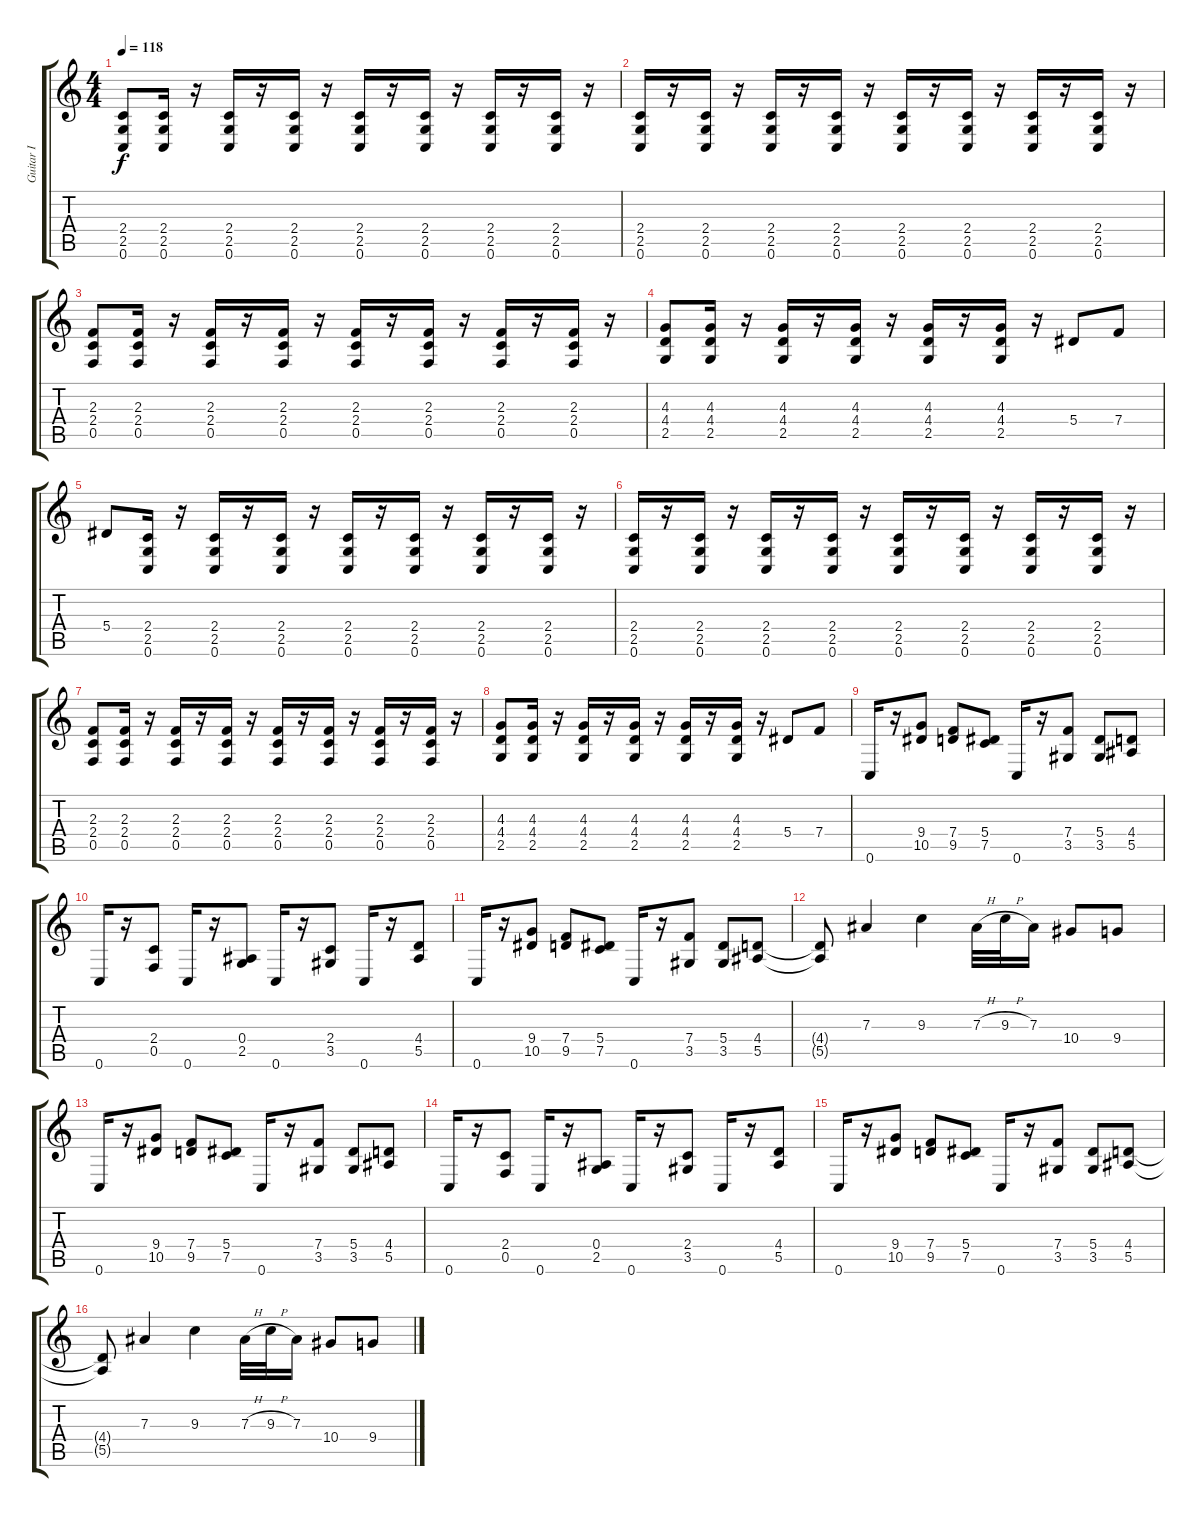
\track ("Guitar I" "Guitar I") {instrument distortionguitar}
\staff {score tabs}
\tuning (C4 G3 Eb3 Bb2 F2 C2) {hide}
\ts (4 4)
\tempo 118
\clef g2
\ks c
(2.4 2.5 0.6).8{dy f} (2.4 2.5 0.6).16 r.16 (2.4 2.5 0.6).16 r.16 (2.4 2.5 0.6).16 r.16 (2.4 2.5 0.6).16 r.16 (2.4 2.5 0.6).16 r.16 (2.4 2.5 0.6).16 r.16 (2.4 2.5 0.6).16 r.16 |
(2.4 2.5 0.6).16 r.16 (2.4 2.5 0.6).16 r.16 (2.4 2.5 0.6).16 r.16 (2.4 2.5 0.6).16 r.16 (2.4 2.5 0.6).16 r.16 (2.4 2.5 0.6).16 r.16 (2.4 2.5 0.6).16 r.16 (2.4 2.5 0.6).16 r.16 |
(2.3 2.4 0.5).8 (2.3 2.4 0.5).16 r.16 (2.3 2.4 0.5).16 r.16 (2.3 2.4 0.5).16 r.16 (2.3 2.4 0.5).16 r.16 (2.3 2.4 0.5).16 r.16 (2.3 2.4 0.5).16 r.16 (2.3 2.4 0.5).16 r.16 |
(4.3 4.4 2.5).8 (4.3 4.4 2.5).16 r.16 (4.3 4.4 2.5).16 r.16 (4.3 4.4 2.5).16 r.16 (4.3 4.4 2.5).16 r.16 (4.3 4.4 2.5).16 r.16 5.4.8 7.4.8 |
5.4.8 (2.4 2.5 0.6).16 r.16 (2.4 2.5 0.6).16 r.16 (2.4 2.5 0.6).16 r.16 (2.4 2.5 0.6).16 r.16 (2.4 2.5 0.6).16 r.16 (2.4 2.5 0.6).16 r.16 (2.4 2.5 0.6).16 r.16 |
(2.4 2.5 0.6).16 r.16 (2.4 2.5 0.6).16 r.16 (2.4 2.5 0.6).16 r.16 (2.4 2.5 0.6).16 r.16 (2.4 2.5 0.6).16 r.16 (2.4 2.5 0.6).16 r.16 (2.4 2.5 0.6).16 r.16 (2.4 2.5 0.6).16 r.16 |
(2.3 2.4 0.5).8 (2.3 2.4 0.5).16 r.16 (2.3 2.4 0.5).16 r.16 (2.3 2.4 0.5).16 r.16 (2.3 2.4 0.5).16 r.16 (2.3 2.4 0.5).16 r.16 (2.3 2.4 0.5).16 r.16 (2.3 2.4 0.5).16 r.16 |
(4.3 4.4 2.5).8 (4.3 4.4 2.5).16 r.16 (4.3 4.4 2.5).16 r.16 (4.3 4.4 2.5).16 r.16 (4.3 4.4 2.5).16 r.16 (4.3 4.4 2.5).16 r.16 5.4.8 7.4.8 |
0.6.16 r.16 (9.4 10.5).8 (7.4 9.5).8 (5.4 7.5).8 0.6.16 r.16 (7.4 3.5).8 (5.4 3.5).8 (4.4 5.5).8 |
0.6.16 r.16 (2.4 0.5).8 0.6.16 r.16 (0.4 2.5).8 0.6.16 r.16 (2.4 3.5).8 0.6.16 r.16 (4.4 5.5).8 |
0.6.16 r.16 (9.4 10.5).8 (7.4 9.5).8 (5.4 7.5).8 0.6.16 r.16 (7.4 3.5).8 (5.4 3.5).8 (4.4 5.5).8 |
(4.4{t} 5.5{t}).8 7.3.4 9.3.4 7.3{h}.32 9.3{h}.32 7.3.16 10.4.8 9.4.8 |
0.6.16 r.16 (9.4 10.5).8 (7.4 9.5).8 (5.4 7.5).8 0.6.16 r.16 (7.4 3.5).8 (5.4 3.5).8 (4.4 5.5).8 |
0.6.16 r.16 (2.4 0.5).8 0.6.16 r.16 (0.4 2.5).8 0.6.16 r.16 (2.4 3.5).8 0.6.16 r.16 (4.4 5.5).8 |
0.6.16 r.16 (9.4 10.5).8 (7.4 9.5).8 (5.4 7.5).8 0.6.16 r.16 (7.4 3.5).8 (5.4 3.5).8 (4.4 5.5).8 |
(4.4{t} 5.5{t}).8 7.3.4 9.3.4 7.3{h}.32 9.3{h}.32 7.3.16 10.4.8 9.4.8
